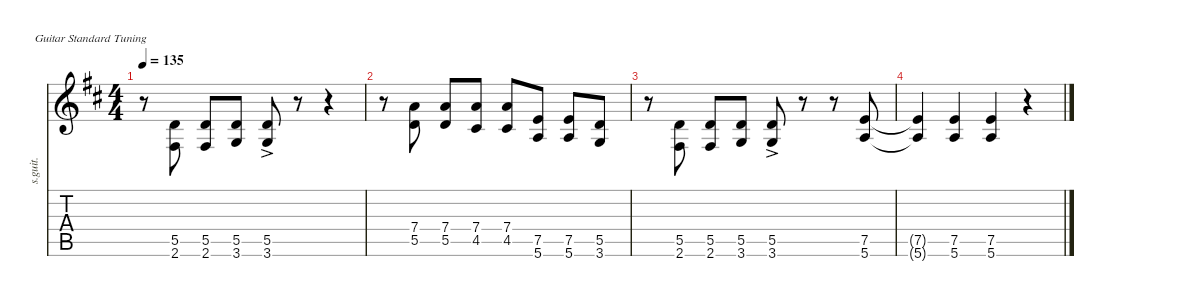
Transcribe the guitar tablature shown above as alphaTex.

\defaultSystemsLayout 4
\hideDynamics
\bracketExtendMode nobrackets
\otherSystemsTrackNameOrientation horizontal
\track ("Steel Guitar" "s.guit.") {instrument acousticguitarsteel}
\staff {score tabs}
\tuning (E4 B3 G3 D3 A2 E2)
\ts (4 4)
\tempo 135
\clef g2
\ks d
r.8{dy mf beam Down} (2.6{acc #} 5.5{acc forcenatural}).8{beam Up} (2.6{acc #} 5.5{acc forcenatural}).8{beam Up} (3.6{acc forcenatural} 5.5{acc forcenatural}).8{beam Up} (3.6{ac acc forcenatural} 5.5{acc forcenatural}).8{beam Up} r.8{beam Up} r.4{beam Up} |
r.8{beam Down} (5.5{acc forcenatural} 7.4{acc forcenatural}).8{beam Up} (7.4{acc forcenatural} 5.5{acc forcenatural}).8{beam Up} (4.5{acc #} 7.4{acc forcenatural}).8{beam Up} (4.5{acc #} 7.4{acc forcenatural}).8{beam Up} (5.6{acc forcenatural} 7.5{acc forcenatural}).8{beam Up} (5.6{acc forcenatural} 7.5{acc forcenatural}).8{beam Up} (3.6{acc forcenatural} 5.5{acc forcenatural}).8{beam Up} |
r.8{beam Down} (2.6{acc #} 5.5{acc forcenatural}).8{beam Up} (2.6{acc #} 5.5{acc forcenatural}).8{beam Up} (3.6{acc forcenatural} 5.5{acc forcenatural}).8{beam Up} (3.6{ac acc forcenatural} 5.5{acc forcenatural}).8{beam Up} r.8{beam Up} r.8{beam Up} (5.6{acc forcenatural} 7.5{acc forcenatural}).8{beam Up} |
(5.6{t acc forcenatural} 7.5{t acc forcenatural}).4{beam Up} (7.5{acc forcenatural} 5.6{acc forcenatural}).4{beam Up} (7.5{acc forcenatural} 5.6{acc forcenatural}).4{beam Up} r.4{beam Up}
